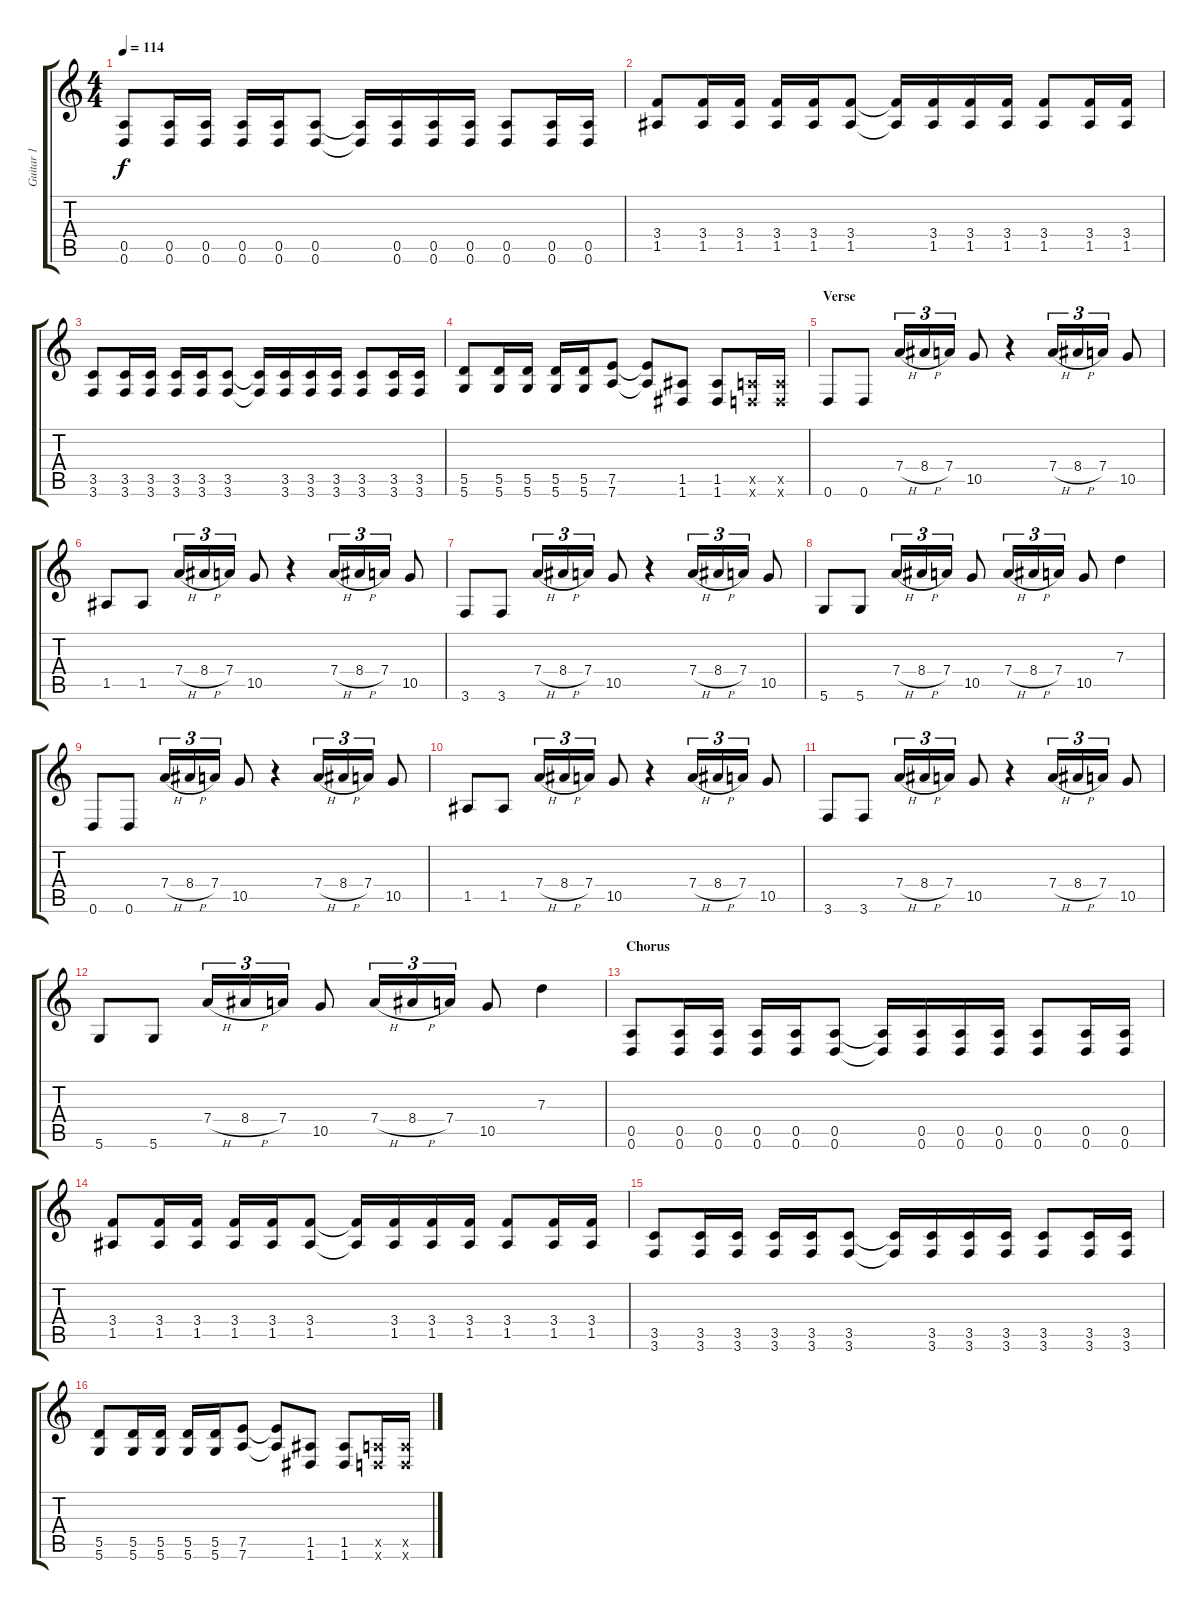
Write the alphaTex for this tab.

\track ("Guitar 1" "Guitar 1") {instrument distortionguitar}
\staff {score tabs}
\tuning (E4 B3 G3 D3 A2 D2) {hide}
\ts (4 4)
\tempo 114
\clef g2
\ks c
(0.5 0.6).8{dy f} (0.5 0.6).16 (0.5 0.6).16 (0.5 0.6).16 (0.5 0.6).16 (0.5 0.6).8 (0.5{t} 0.6{t}).16 (0.5 0.6).16 (0.5 0.6).16 (0.5 0.6).16 (0.5 0.6).8 (0.5 0.6).16 (0.5 0.6).16 |
(3.4 1.5).8 (3.4 1.5).16 (3.4 1.5).16 (3.4 1.5).16 (3.4 1.5).16 (3.4 1.5).8 (3.4{t} 1.5{t}).16 (3.4 1.5).16 (3.4 1.5).16 (3.4 1.5).16 (3.4 1.5).8 (3.4 1.5).16 (3.4 1.5).16 |
(3.5 3.6).8 (3.5 3.6).16 (3.5 3.6).16 (3.5 3.6).16 (3.5 3.6).16 (3.5 3.6).8 (3.5{t} 3.6{t}).16 (3.5 3.6).16 (3.5 3.6).16 (3.5 3.6).16 (3.5 3.6).8 (3.5 3.6).16 (3.5 3.6).16 |
(5.5 5.6).8 (5.5 5.6).16 (5.5 5.6).16 (5.5 5.6).16 (5.5 5.6).16 (7.5 7.6).8 (7.5{t} 7.6{t}).8 (1.5 1.6).8 (1.5 1.6).8 (0.5{x} 0.6{x}).16 (0.5{x} 0.6{x}).16 |
\section ("" "Verse")
0.6.8{balance 8} 0.6.8 7.4{h}.16{tu (3 2)} 8.4{h}.16{tu (3 2)} 7.4.16{tu (3 2)} 10.5.8 r.4 7.4{h}.16{tu (3 2)} 8.4{h}.16{tu (3 2)} 7.4.16{tu (3 2)} 10.5.8 |
1.5.8 1.5.8 7.4{h}.16{tu (3 2)} 8.4{h}.16{tu (3 2)} 7.4.16{tu (3 2)} 10.5.8 r.4 7.4{h}.16{tu (3 2)} 8.4{h}.16{tu (3 2)} 7.4.16{tu (3 2)} 10.5.8 |
3.6.8 3.6.8 7.4{h}.16{tu (3 2)} 8.4{h}.16{tu (3 2)} 7.4.16{tu (3 2)} 10.5.8 r.4 7.4{h}.16{tu (3 2)} 8.4{h}.16{tu (3 2)} 7.4.16{tu (3 2)} 10.5.8 |
5.6.8 5.6.8 7.4{h}.16{tu (3 2)} 8.4{h}.16{tu (3 2)} 7.4.16{tu (3 2)} 10.5.8 7.4{h}.16{tu (3 2)} 8.4{h}.16{tu (3 2)} 7.4.16{tu (3 2)} 10.5.8 7.3.4 |
0.6.8 0.6.8 7.4{h}.16{tu (3 2)} 8.4{h}.16{tu (3 2)} 7.4.16{tu (3 2)} 10.5.8 r.4 7.4{h}.16{tu (3 2)} 8.4{h}.16{tu (3 2)} 7.4.16{tu (3 2)} 10.5.8 |
1.5.8 1.5.8 7.4{h}.16{tu (3 2)} 8.4{h}.16{tu (3 2)} 7.4.16{tu (3 2)} 10.5.8 r.4 7.4{h}.16{tu (3 2)} 8.4{h}.16{tu (3 2)} 7.4.16{tu (3 2)} 10.5.8 |
3.6.8 3.6.8 7.4{h}.16{tu (3 2)} 8.4{h}.16{tu (3 2)} 7.4.16{tu (3 2)} 10.5.8 r.4 7.4{h}.16{tu (3 2)} 8.4{h}.16{tu (3 2)} 7.4.16{tu (3 2)} 10.5.8 |
5.6.8 5.6.8 7.4{h}.16{tu (3 2)} 8.4{h}.16{tu (3 2)} 7.4.16{tu (3 2)} 10.5.8 7.4{h}.16{tu (3 2)} 8.4{h}.16{tu (3 2)} 7.4.16{tu (3 2)} 10.5.8 7.3.4 |
\section ("" "Chorus")
(0.5 0.6).8{balance 0} (0.5 0.6).16 (0.5 0.6).16 (0.5 0.6).16 (0.5 0.6).16 (0.5 0.6).8 (0.5{t} 0.6{t}).16 (0.5 0.6).16 (0.5 0.6).16 (0.5 0.6).16 (0.5 0.6).8 (0.5 0.6).16 (0.5 0.6).16 |
(3.4 1.5).8 (3.4 1.5).16 (3.4 1.5).16 (3.4 1.5).16 (3.4 1.5).16 (3.4 1.5).8 (3.4{t} 1.5{t}).16 (3.4 1.5).16 (3.4 1.5).16 (3.4 1.5).16 (3.4 1.5).8 (3.4 1.5).16 (3.4 1.5).16 |
(3.5 3.6).8 (3.5 3.6).16 (3.5 3.6).16 (3.5 3.6).16 (3.5 3.6).16 (3.5 3.6).8 (3.5{t} 3.6{t}).16 (3.5 3.6).16 (3.5 3.6).16 (3.5 3.6).16 (3.5 3.6).8 (3.5 3.6).16 (3.5 3.6).16 |
(5.5 5.6).8 (5.5 5.6).16 (5.5 5.6).16 (5.5 5.6).16 (5.5 5.6).16 (7.5 7.6).8 (7.5{t} 7.6{t}).8 (1.5 1.6).8 (1.5 1.6).8 (0.5{x} 0.6{x}).16 (0.5{x} 0.6{x}).16
